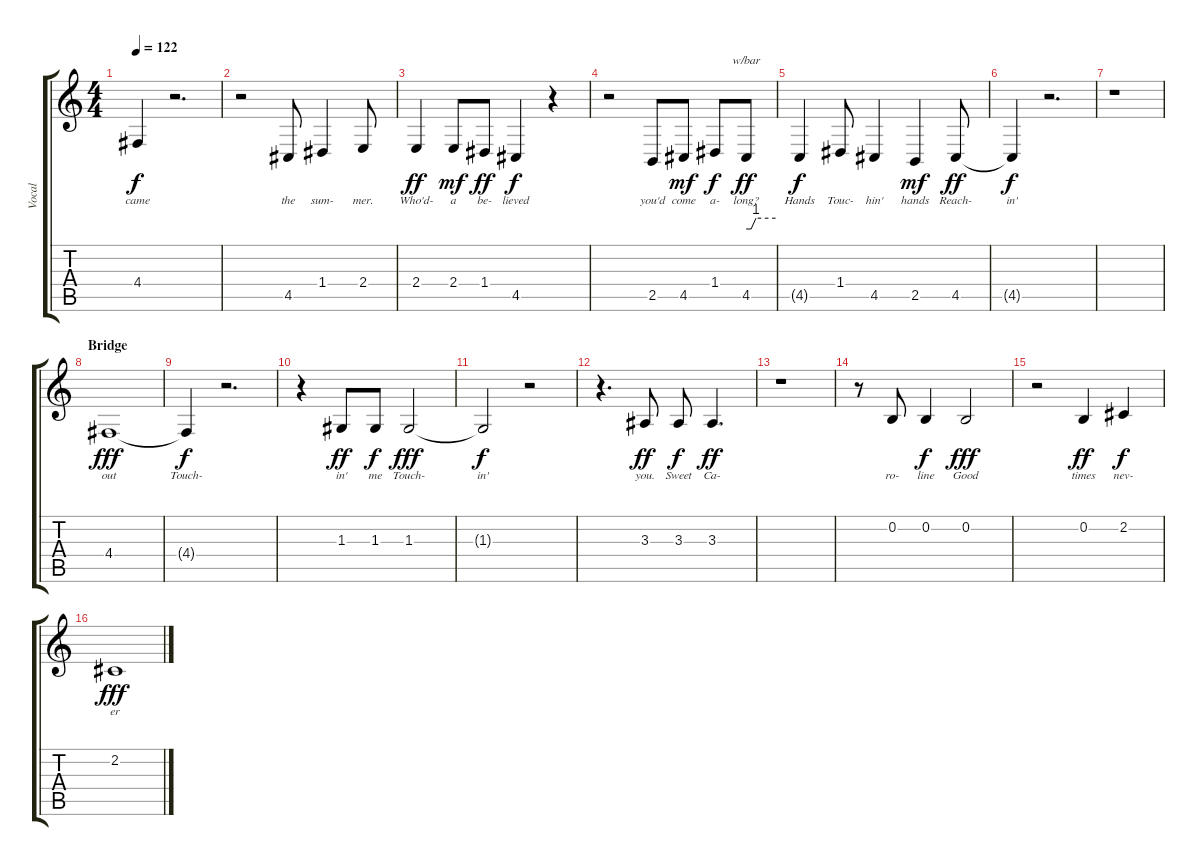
\track ("Vocal" "Vocal") {instrument acousticgrandpiano}
\staff {score tabs}
\tuning (E4 B3 G3 D3 A2 E2) {hide}
\ts (4 4)
\tempo 122
\clef g2
\ks c
4.4{t}.4{lyrics (0 "came") lyrics (1 "") lyrics (2 "") lyrics (3 "") lyrics (4 "") dy f} r.2{d} |
r.2 4.5.8{lyrics (0 "the") lyrics (1 "") lyrics (2 "") lyrics (3 "") lyrics (4 "")} 1.4.4{lyrics (0 "sum-") lyrics (1 "") lyrics (2 "") lyrics (3 "") lyrics (4 "")} 2.4.8{lyrics (0 "mer.") lyrics (1 "") lyrics (2 "") lyrics (3 "") lyrics (4 "")} |
2.4.4{lyrics (0 "Who'd-") lyrics (1 "") lyrics (2 "") lyrics (3 "") lyrics (4 "") dy ff} 2.4.8{lyrics (0 "a") lyrics (1 "") lyrics (2 "") lyrics (3 "") lyrics (4 "") dy mf} 1.4.8{lyrics (0 "be-") lyrics (1 "") lyrics (2 "") lyrics (3 "") lyrics (4 "") dy ff} 4.5.4{lyrics (0 "lieved") lyrics (1 "") lyrics (2 "") lyrics (3 "") lyrics (4 "") dy f} r.4 |
r.2 2.5.8{lyrics (0 "you'd") lyrics (1 "") lyrics (2 "") lyrics (3 "") lyrics (4 "")} 4.5.8{lyrics (0 "come") lyrics (1 "") lyrics (2 "") lyrics (3 "") lyrics (4 "") dy mf} 1.4.8{lyrics (0 "a-") lyrics (1 "") lyrics (2 "") lyrics (3 "") lyrics (4 "") dy f} 4.5.8{tbe (custom default 0 0 10 0 20 4 60 4) lyrics (0 "long?") lyrics (1 "") lyrics (2 "") lyrics (3 "") lyrics (4 "") dy ff} |
4.5{t}.4{lyrics (0 "Hands") lyrics (1 "") lyrics (2 "") lyrics (3 "") lyrics (4 "") dy f} 1.4.8{lyrics (0 "Touc-") lyrics (1 "") lyrics (2 "") lyrics (3 "") lyrics (4 "")} 4.5.4{lyrics (0 "hin'") lyrics (1 "") lyrics (2 "") lyrics (3 "") lyrics (4 "")} 2.5.4{lyrics (0 "hands") lyrics (1 "") lyrics (2 "") lyrics (3 "") lyrics (4 "") dy mf} 4.5.8{lyrics (0 "Reach-") lyrics (1 "") lyrics (2 "") lyrics (3 "") lyrics (4 "") dy ff} |
4.5{t}.4{lyrics (0 "in'") lyrics (1 "") lyrics (2 "") lyrics (3 "") lyrics (4 "") dy f} r.2{d} |
r.1 |
\section ("" "Bridge")
4.4.1{lyrics (0 "out") lyrics (1 "") lyrics (2 "") lyrics (3 "") lyrics (4 "") dy fff volume 14} |
4.4{t}.4{lyrics (0 "Touch-") lyrics (1 "") lyrics (2 "") lyrics (3 "") lyrics (4 "") dy f} r.2{d} |
r.4 1.3.8{lyrics (0 "in'") lyrics (1 "") lyrics (2 "") lyrics (3 "") lyrics (4 "") dy ff} 1.3.8{lyrics (0 "me") lyrics (1 "") lyrics (2 "") lyrics (3 "") lyrics (4 "") dy f} 1.3.2{lyrics (0 "Touch-") lyrics (1 "") lyrics (2 "") lyrics (3 "") lyrics (4 "") dy fff} |
1.3{t}.2{lyrics (0 "in'") lyrics (1 "") lyrics (2 "") lyrics (3 "") lyrics (4 "") dy f} r.2 |
r.4{d} 3.3.8{lyrics (0 "you.") lyrics (1 "") lyrics (2 "") lyrics (3 "") lyrics (4 "") dy ff volume 16} 3.3.8{lyrics (0 "Sweet") lyrics (1 "") lyrics (2 "") lyrics (3 "") lyrics (4 "") dy f} 3.3.4{d lyrics (0 "Ca-") lyrics (1 "") lyrics (2 "") lyrics (3 "") lyrics (4 "") dy ff} |
r.1 |
r.8 0.2.8{lyrics (0 "ro-") lyrics (1 "") lyrics (2 "") lyrics (3 "") lyrics (4 "")} 0.2.4{lyrics (0 "line") lyrics (1 "") lyrics (2 "") lyrics (3 "") lyrics (4 "") dy f} 0.2.2{lyrics (0 "Good") lyrics (1 "") lyrics (2 "") lyrics (3 "") lyrics (4 "") dy fff} |
r.2 0.2.4{lyrics (0 "times") lyrics (1 "") lyrics (2 "") lyrics (3 "") lyrics (4 "") dy ff} 2.2.4{lyrics (0 "nev-") lyrics (1 "") lyrics (2 "") lyrics (3 "") lyrics (4 "") dy f} |
2.2.1{lyrics (0 "er") lyrics (1 "") lyrics (2 "") lyrics (3 "") lyrics (4 "") dy fff}
